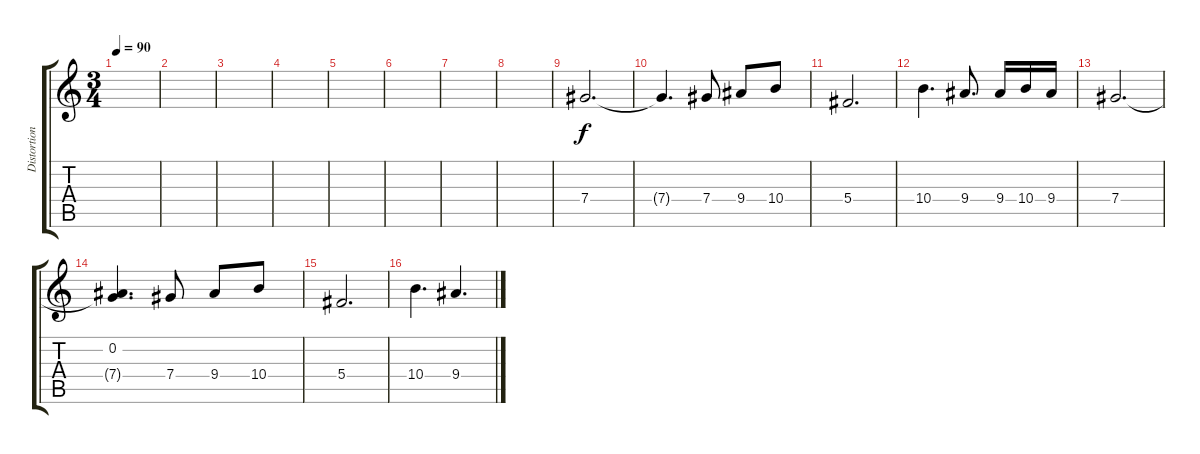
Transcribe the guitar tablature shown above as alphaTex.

\track ("Distortion Lead Guitar" "Distortion") {instrument distortionguitar}
\staff {score tabs}
\tuning (Eb4 Bb3 Gb3 Db3 Ab2 Eb2) {hide}
\ts (3 4)
\tempo 90
\clef g2
\ks c
|
|
|
|
|
|
|
|
7.4.2{d} |
7.4{t}.4{d} 7.4.8 9.4.8 10.4.8 |
5.4.2{d} |
10.4.4{d} 9.4.8{d} 9.4.16 10.4.16 9.4.16 |
7.4.2{d} |
(0.2 7.4{t}).4{d} 7.4.8 9.4.8 10.4.8 |
5.4.2{d} |
10.4.4{d} 9.4.4{d}
